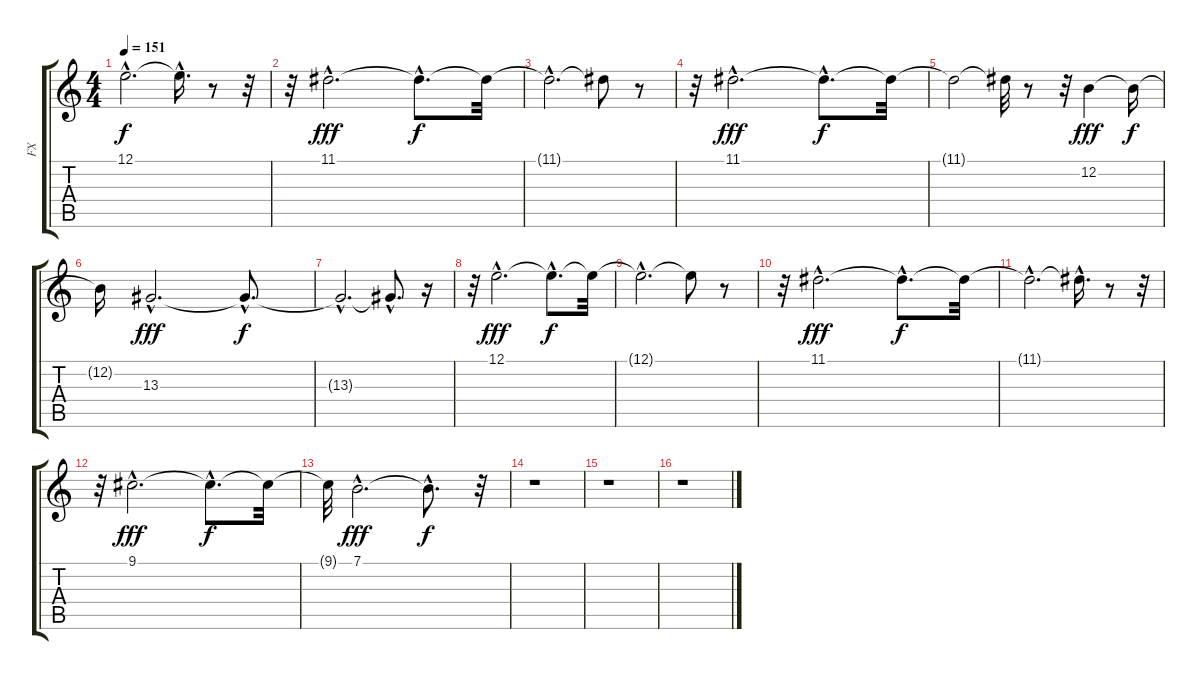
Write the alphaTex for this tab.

\track ("FX" "FX") {instrument voiceoohs}
\staff {score tabs}
\tuning (E4 B3 G3 D3 A2 E2) {hide}
\ts (4 4)
\tempo 151
\clef g2
\ks c
12.1{hac t}.2{d dy f} 12.1{hac t}.16{d} r.8 r.32 |
r.32 11.1{hac}.2{d dy fff} 11.1{hac t}.8{d dy f} 11.1{t}.32 |
11.1{hac t}.2{d} 11.1{t}.8 r.8 |
r.32 11.1{hac}.2{d dy fff} 11.1{hac t}.8{d dy f} 11.1{t}.32 |
11.1{t}.2 11.1{t}.32 r.8 r.32 12.2.4{dy fff} 12.2{t}.16{dy f} |
12.2{t}.16 13.3{hac}.2{d dy fff} 13.3{hac t}.8{d dy f} |
13.3{hac t}.2{d} 13.3{hac t}.8{d} r.16 |
r.32 12.1{hac}.2{d dy fff} 12.1{hac t}.8{d dy f} 12.1{t}.32 |
12.1{hac t}.2{d} 12.1{t}.8 r.8 |
r.32 11.1{hac}.2{d dy fff} 11.1{hac t}.8{d dy f} 11.1{t}.32 |
11.1{hac t}.2{d} 11.1{hac t}.16{d} r.8 r.32 |
r.32 9.1{hac}.2{d dy fff} 9.1{hac t}.8{d dy f} 9.1{t}.32 |
9.1{t}.32 7.1{hac}.2{d dy fff} 7.1{hac t}.8{d dy f} r.32 |
r.1 |
r.1 |
r.1
